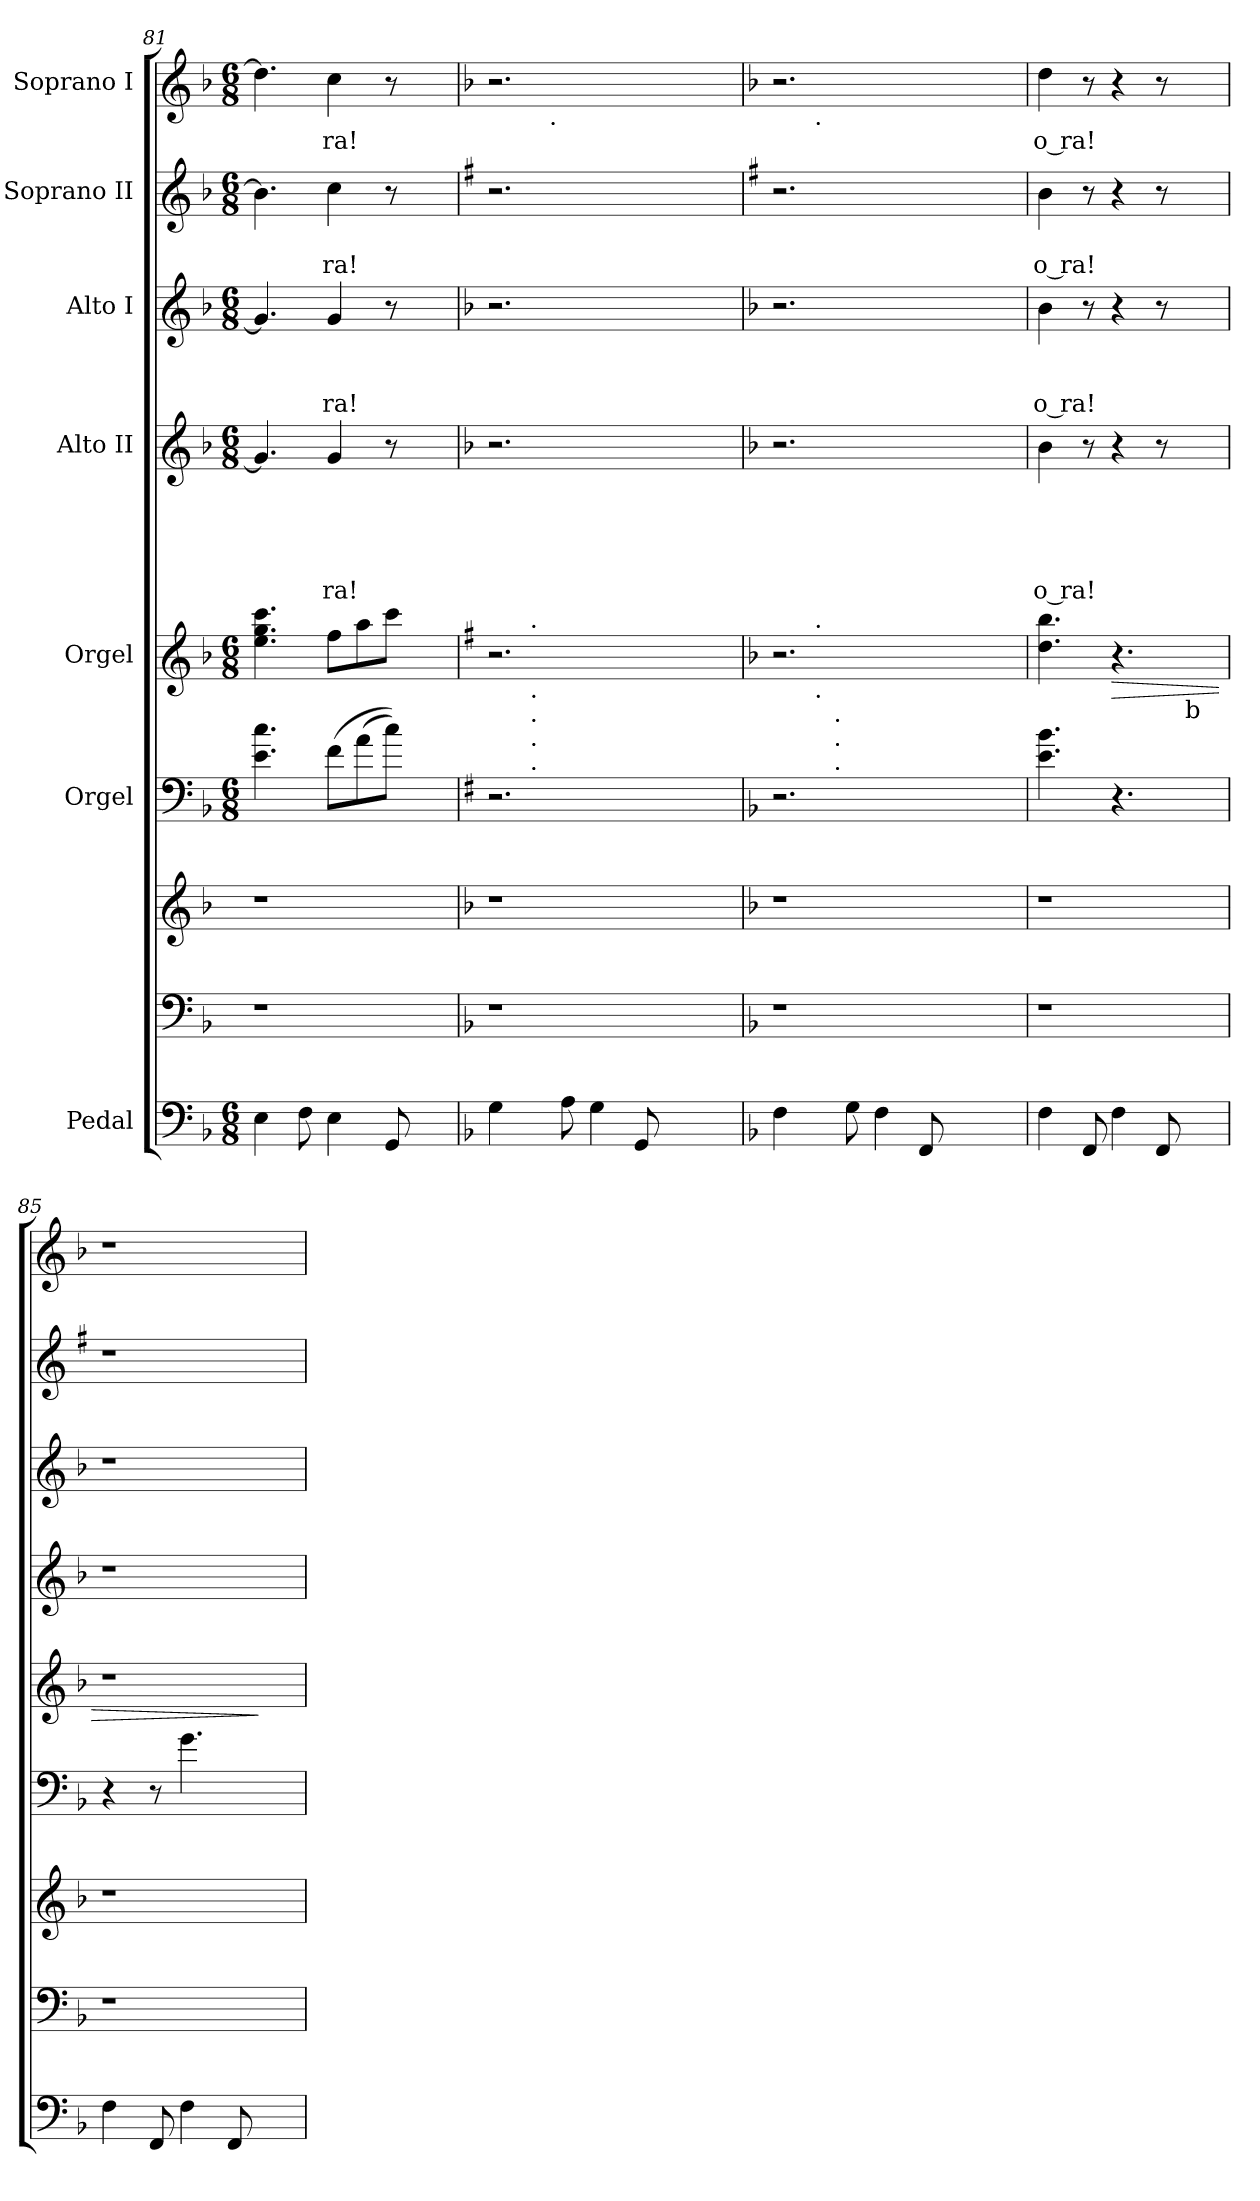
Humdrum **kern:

**kern	**kern	**kern	**kern	**kern	**dynam	**kern	**text	**text	**text	**text	**text	**kern	**text	**text	**text	**kern	**text	**text	**kern	**text
*part9	*part8	*part7	*part6	*part5	*part5	*part4	*part4	*part4	*part4	*part4	*part4	*part3	*part3	*part3	*part3	*part2	*part2	*part2	*part1	*part1
*staff9	*staff8	*staff7	*staff6	*staff5	*staff5	*staff4	*staff4	*staff4	*staff4	*staff4	*staff4	*staff3	*staff3	*staff3	*staff3	*staff2	*staff2	*staff2	*staff1	*staff1
*I"Pedal	*	*	*I"Orgel	*I"Orgel	*	*I"Alto II	*	*	*	*	*	*I"Alto I	*	*	*	*I"Soprano II	*	*	*I"Soprano I	*
*clefF4	*clefF4	*clefG2	*clefF4	*clefG2	*	*clefG2	*	*	*	*	*	*clefG2	*	*	*	*clefG2	*	*	*clefG2	*
*k[b-]	*k[b-]	*k[b-]	*k[b-]	*k[b-]	*	*k[b-]	*	*	*	*	*	*k[b-]	*	*	*	*k[b-]	*	*	*k[b-]	*
*F:	*F:	*F:	*F:	*F:	*	*F:	*	*	*	*	*	*F:	*	*	*	*F:	*	*	*F:	*
*M6/8	*	*	*M6/8	*M6/8	*	*M6/8	*	*	*	*	*	*M6/8	*	*	*	*M6/8	*	*	*M6/8	*
=81	=81	=81	=81	=81	=81	=81	=81	=81	=81	=81	=81	=81	=81	=81	=81	=81	=81	=81	=81	=81
4E\	1r	1r	4.e\ 4.cc\	4.ee\ 4.gg\ 4.ccc\	.	4.g/]	.	.	.	.	.	4.g/]	.	.	.	4.bn\]	.	.	4.dd\]	.
8F\	.	.	.	.	.	.	.	.	.	.	.	.	.	.	.	.	.	.	.	.
!	!	!	!	!	!	!	!	!	!	!	!LO:LY:b	!	!	!	!LO:LY:b	!	!	!LO:LY:b	!	!LO:LY:b
4E\	.	.	(>8f\L	8ff\L	.	4g/	.	.	.	.	-ra!	4g/	.	.	-ra!	4cc\	.	-ra!	4cc\	-ra!
.	.	.	(>8a\	8aa\	.	.	.	.	.	.	.	.	.	.	.	.	.	.	.	.
8GG/	.	.	8cc\J))	8ccc\J	.	8r	.	.	.	.	.	8r	.	.	.	8r	.	.	8r	.
4ryy	.	.	4ryy	4ryy	.	4ryy	.	.	.	.	.	4ryy	.	.	.	4ryy	.	.	4ryy	.
=82	=82	=82	=82	=82	=82	=82	=82	=82	=82	=82	=82	=82	=82	=82	=82	=82	=82	=82	=82	=82
*	*	*	*k[f#]	*k[f#]	*	*	*	*	*	*	*	*	*	*	*	*k[f#]	*	*	*	*
*	*	*	*G:	*G:	*	*	*	*	*	*	*	*	*	*	*	*G:	*	*	*	*
*	*	*	*^	*^	*	*	*	*	*	*	*	*	*	*	*	*	*	*	*^	*
4G\	1r	1r	2.r	8ryy	2.r	8ryy	.	2.r	.	.	.	.	.	2.r	.	.	.	2.r	.	.	2.r	8..ryy	.
.	.	.	.	32ryy	.	32ryy	.	.	.	.	.	.	.	.	.	.	.	.	.	.	.	.	.
!	!	!	!	!	!	!LO:TX:b:t=.	!	!	!	!	!	!	!	!	!	!	!	!	!	!	!	!	!
!	!	!	!	!	!	!LO:TX:a:t=.	!	!	!	!	!	!	!	!	!	!	!	!	!	!	!	!	!
!	!	!	!	!LO:TX:a:t=.	!	!	!	!	!	!	!	!	!	!	!	!	!	!	!	!	!	!	!
!	!	!	!	!LO:TX:a:t=.	!	!	!	!	!	!	!	!	!	!	!	!	!	!	!	!	!	!	!
!	!	!	!	!LO:TX:a:t=.	!	!	!	!	!	!	!	!	!	!	!	!	!	!	!	!	!	!	!
.	.	.	.	2ryy	.	2ryy	.	.	.	.	.	.	.	.	.	.	.	.	.	.	.	.	.
!	!	!	!	!	!	!	!	!	!	!	!	!	!	!	!	!	!	!	!	!	!	!LO:TX:b:t=.	!
.	.	.	.	.	.	.	.	.	.	.	.	.	.	.	.	.	.	.	.	.	.	2ryy	.
8A\	.	.	.	.	.	.	.	.	.	.	.	.	.	.	.	.	.	.	.	.	.	.	.
4G\	.	.	.	.	.	.	.	.	.	.	.	.	.	.	.	.	.	.	.	.	.	.	.
8GG/	.	.	.	.	.	.	.	.	.	.	.	.	.	.	.	.	.	.	.	.	.	.	.
.	.	.	.	4ryy	.	4ryy	.	.	.	.	.	.	.	.	.	.	.	.	.	.	.	.	.
.	.	.	.	.	.	.	.	.	.	.	.	.	.	.	.	.	.	.	.	.	.	4ryy	.
4ryy	.	.	4ryy	.	4ryy	.	.	4ryy	.	.	.	.	.	4ryy	.	.	.	4ryy	.	.	4ryy	.	.
.	.	.	.	16.ryy	.	16.ryy	.	.	.	.	.	.	.	.	.	.	.	.	.	.	.	.	.
.	.	.	.	.	.	.	.	.	.	.	.	.	.	.	.	.	.	.	.	.	.	32ryy	.
=83	=83	=83	=83	=83	=83	=83	=83	=83	=83	=83	=83	=83	=83	=83	=83	=83	=83	=83	=83	=83	=83	=83	=83
*	*	*	*k[b-]	*	*k[b-]	*	*	*	*	*	*	*	*	*	*	*	*	*	*	*	*	*	*
*	*	*	*F:	*	*F:	*	*	*	*	*	*	*	*	*	*	*	*	*	*	*	*	*	*
4F\	1r	1r	2.r	8..ryy	2.r	8ryy	.	2.r	.	.	.	.	.	2.r	.	.	.	2.r	.	.	2.r	8ryy	.
.	.	.	.	.	.	32ryy	.	.	.	.	.	.	.	.	.	.	.	.	.	.	.	32ryy	.
!	!	!	!	!	!	!	!	!	!	!	!	!	!	!	!	!	!	!	!	!	!	!LO:TX:b:t=.	!
!	!	!	!	!	!	!LO:TX:b:t=.	!	!	!	!	!	!	!	!	!	!	!	!	!	!	!	!	!
!	!	!	!	!	!	!LO:TX:a:t=.	!	!	!	!	!	!	!	!	!	!	!	!	!	!	!	!	!
.	.	.	.	.	.	2ryy	.	.	.	.	.	.	.	.	.	.	.	.	.	.	.	2ryy	.
!	!	!	!	!LO:TX:a:t=.	!	!	!	!	!	!	!	!	!	!	!	!	!	!	!	!	!	!	!
!	!	!	!	!LO:TX:a:t=.	!	!	!	!	!	!	!	!	!	!	!	!	!	!	!	!	!	!	!
!	!	!	!	!LO:TX:a:t=.	!	!	!	!	!	!	!	!	!	!	!	!	!	!	!	!	!	!	!
.	.	.	.	2ryy	.	.	.	.	.	.	.	.	.	.	.	.	.	.	.	.	.	.	.
8G\	.	.	.	.	.	.	.	.	.	.	.	.	.	.	.	.	.	.	.	.	.	.	.
4F\	.	.	.	.	.	.	.	.	.	.	.	.	.	.	.	.	.	.	.	.	.	.	.
8FF/	.	.	.	.	.	.	.	.	.	.	.	.	.	.	.	.	.	.	.	.	.	.	.
.	.	.	.	.	.	4ryy	.	.	.	.	.	.	.	.	.	.	.	.	.	.	.	4ryy	.
.	.	.	.	4ryy	.	.	.	.	.	.	.	.	.	.	.	.	.	.	.	.	.	.	.
4ryy	.	.	4ryy	.	4ryy	.	.	4ryy	.	.	.	.	.	4ryy	.	.	.	4ryy	.	.	4ryy	.	.
.	.	.	.	.	.	16.ryy	.	.	.	.	.	.	.	.	.	.	.	.	.	.	.	16.ryy	.
.	.	.	.	32ryy	.	.	.	.	.	.	.	.	.	.	.	.	.	.	.	.	.	.	.
=84	=84	=84	=84	=84	=84	=84	=84	=84	=84	=84	=84	=84	=84	=84	=84	=84	=84	=84	=84	=84	=84	=84	=84
!	!	!	!	!	!	!	!	!	!	!	!	!	!LO:LY:b:rj	!	!	!	!LO:LY:b:rj	!	!	!LO:LY:b:rj	!	!	!LO:LY:b:rj
*	*	*	*v	*v	*	*	*	*	*	*	*	*	*	*	*	*	*	*	*	*	*v	*v	*
*	*	*	*	*v	*v	*	*	*	*	*	*	*	*	*	*	*	*	*	*	*	*
4F\	1r	1r	4.e\ 4.b-\	4.dd\ 4.bb-\	.	4b-\	.	.	.	.	o ra!-	4b-\	.	.	o ra!-	4b\	.	o ra!-	4dd\	o ra!-
8FF/	.	.	.	.	.	8r	.	.	.	.	.	8r	.	.	.	8r	.	.	8r	.
!	!	!	!	!	!LO:HP:b	!	!	!	!	!	!	!	!	!	!	!	!	!	!	!
4F\	.	.	4.r	4.r	>	4r	.	.	.	.	.	4r	.	.	.	4r	.	.	4r	.
8FF/	.	.	.	.	.	8r	.	.	.	.	.	8r	.	.	.	8r	.	.	8r	.
!	!	!	!	!LO:TX:b:t=b	!	!	!	!	!	!	!	!	!	!	!	!	!	!	!	!
4ryy	.	.	4ryy	4ryy	.	4ryy	.	.	.	.	.	4ryy	.	.	.	4ryy	.	.	4ryy	.
=85	=85	=85	=85	=85	=85	=85	=85	=85	=85	=85	=85	=85	=85	=85	=85	=85	=85	=85	=85	=85
!	!	!	!	!LO:N:vis=1	!	!LO:N:vis=1	!	!	!	!	!	!LO:N:vis=1	!	!	!	!LO:N:vis=1	!	!	!LO:N:vis=1	!
4F\	1r	1r	4r	2.r	.	2.r	.	.	.	.	.	2.r	.	.	.	2.r	.	.	2.r	.
8FF/	.	.	8r	.	.	.	.	.	.	.	.	.	.	.	.	.	.	.	.	.
4F\	.	.	4.g\	.	.	.	.	.	.	.	.	.	.	.	.	.	.	.	.	.
8FF/	.	.	.	.	.	.	.	.	.	.	.	.	.	.	.	.	.	.	.	.
4ryy	.	.	4ryy	4ryy	]	4ryy	.	.	.	.	.	4ryy	.	.	.	4ryy	.	.	4ryy	.
=	=	=	=	=	=	=	=	=	=	=	=	=	=	=	=	=	=	=	=	=
*-	*-	*-	*-	*-	*-	*-	*-	*-	*-	*-	*-	*-	*-	*-	*-	*-	*-	*-	*-	*-
